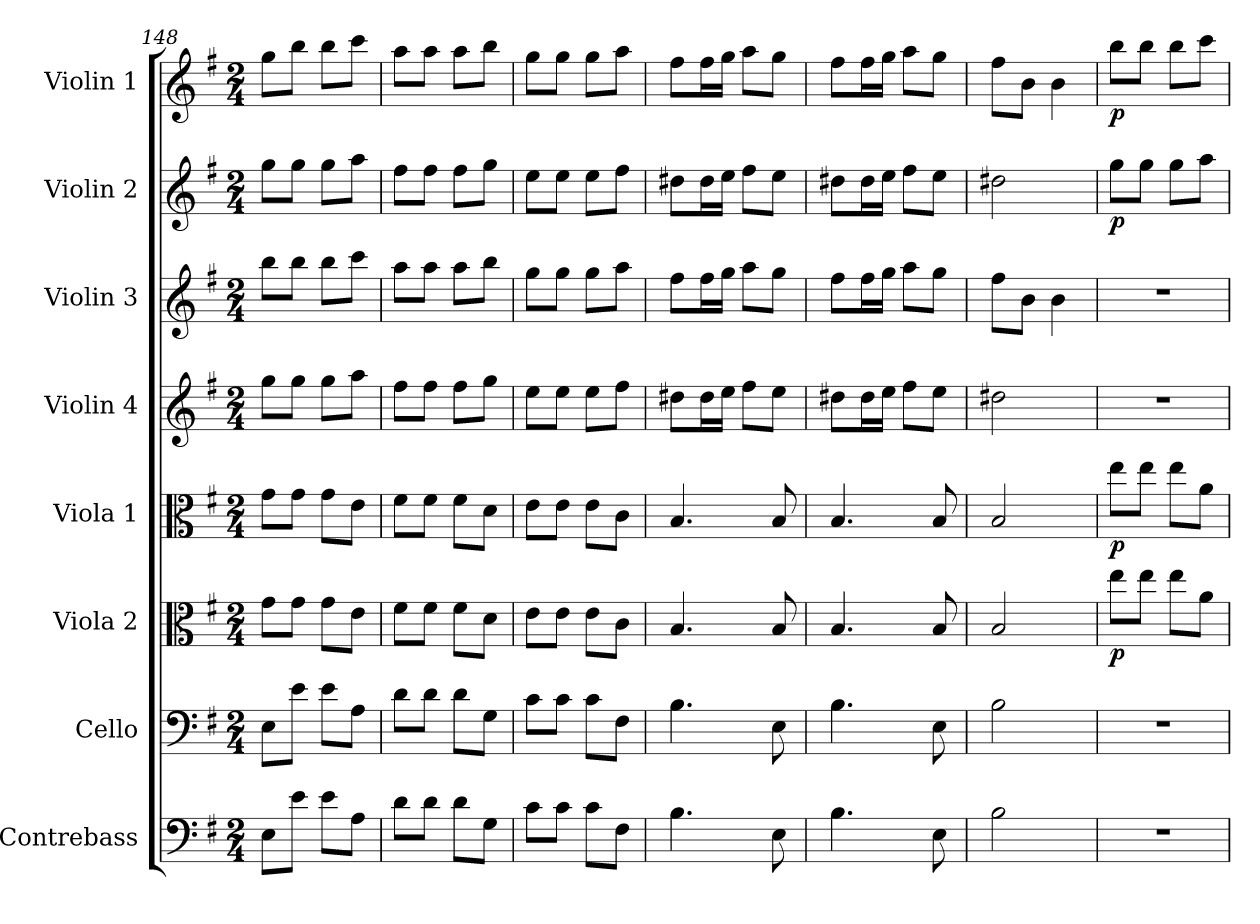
**kern	**kern	**kern	**dynam	**kern	**dynam	**kern	**kern	**kern	**dynam	**kern	**dynam
*part8	*part7	*part6	*part6	*part5	*part5	*part4	*part3	*part2	*part2	*part1	*part1
*staff8	*staff7	*staff6	*staff6	*staff5	*staff5	*staff4	*staff3	*staff2	*staff2	*staff1	*staff1
*I"Contrebass	*I"Cello	*I"Viola 2	*	*I"Viola 1	*	*I"Violin 4	*I"Violin 3	*I"Violin 2	*	*I"Violin 1	*
*I'Cb.	*	*I'Vla. 2	*	*I'Vla. 1	*	*I'Vln. 4	*I'Vln. 3	*I'Vln. 2	*	*I'Vln. 1	*
*clefF4	*clefF4	*clefC3	*	*clefC3	*	*clefG2	*clefG2	*clefG2	*	*clefG2	*
*ITrd7c12	*	*	*	*	*	*	*	*	*	*	*
*k[f#]	*k[f#]	*k[f#]	*	*k[f#]	*	*k[f#]	*k[f#]	*k[f#]	*	*k[f#]	*
*M2/4	*M2/4	*M2/4	*	*M2/4	*	*M2/4	*M2/4	*M2/4	*	*M2/4	*
=148	=148	=148	=148	=148	=148	=148	=148	=148	=148	=148	=148
8EE\L	8E\L	8g\L	.	8g\L	.	8gg\L	8bb\L	8gg\L	.	8gg\L	.
8E\J	8e\J	8g\J	.	8g\J	.	8gg\J	8bb\J	8gg\J	.	8bb\J	.
8E\L	8e\L	8g\L	.	8g\L	.	8gg\L	8bb\L	8gg\L	.	8bb\L	.
8AA\J	8A\J	8e\J	.	8e\J	.	8aa\J	8ccc\J	8aa\J	.	8ccc\J	.
=149	=149	=149	=149	=149	=149	=149	=149	=149	=149	=149	=149
8D\L	8d\L	8f#\L	.	8f#\L	.	8ff#\L	8aa\L	8ff#\L	.	8aa\L	.
8D\J	8d\J	8f#\J	.	8f#\J	.	8ff#\J	8aa\J	8ff#\J	.	8aa\J	.
8D\L	8d\L	8f#\L	.	8f#\L	.	8ff#\L	8aa\L	8ff#\L	.	8aa\L	.
8GG\J	8G\J	8d\J	.	8d\J	.	8gg\J	8bb\J	8gg\J	.	8bb\J	.
=150	=150	=150	=150	=150	=150	=150	=150	=150	=150	=150	=150
8C\L	8c\L	8e\L	.	8e\L	.	8ee\L	8gg\L	8ee\L	.	8gg\L	.
8C\J	8c\J	8e\J	.	8e\J	.	8ee\J	8gg\J	8ee\J	.	8gg\J	.
8C\L	8c\L	8e\L	.	8e\L	.	8ee\L	8gg\L	8ee\L	.	8gg\L	.
8FF#\J	8F#\J	8c\J	.	8c\J	.	8ff#\J	8aa\J	8ff#\J	.	8aa\J	.
=151	=151	=151	=151	=151	=151	=151	=151	=151	=151	=151	=151
4.BB\	4.B\	4.B/	.	4.B/	.	8dd#X\L	8ff#\L	8dd#X\L	.	8ff#\L	.
.	.	.	.	.	.	16dd#\L	16ff#\L	16dd#\L	.	16ff#\L	.
.	.	.	.	.	.	16ee\JJ	16gg\JJ	16ee\JJ	.	16gg\JJ	.
.	.	.	.	.	.	8ff#\L	8aa\L	8ff#\L	.	8aa\L	.
8EE\	8E\	8B/	.	8B/	.	8ee\J	8gg\J	8ee\J	.	8gg\J	.
=152	=152	=152	=152	=152	=152	=152	=152	=152	=152	=152	=152
4.BB\	4.B\	4.B/	.	4.B/	.	8dd#X\L	8ff#\L	8dd#X\L	.	8ff#\L	.
.	.	.	.	.	.	16dd#\L	16ff#\L	16dd#\L	.	16ff#\L	.
.	.	.	.	.	.	16ee\JJ	16gg\JJ	16ee\JJ	.	16gg\JJ	.
.	.	.	.	.	.	8ff#\L	8aa\L	8ff#\L	.	8aa\L	.
8EE\	8E\	8B/	.	8B/	.	8ee\J	8gg\J	8ee\J	.	8gg\J	.
=153	=153	=153	=153	=153	=153	=153	=153	=153	=153	=153	=153
2BB\	2B\	2B/	.	2B/	.	2dd#X\	8ff#\L	2dd#X\	.	8ff#\L	.
.	.	.	.	.	.	.	8b\J	.	.	8b\J	.
.	.	.	.	.	.	.	4b\	.	.	4b\	.
!!LO:PB:g=z
=154	=154	=154	=154	=154	=154	=154	=154	=154	=154	=154	=154
!	!	!	!LO:DY:b	!	!LO:DY:b	!	!	!	!LO:DY:b	!	!LO:DY:b
2r	2r	8ee\L	p	8ee\L	p	2r	2r	8gg\L	p	8bb\L	p
.	.	8ee\J	.	8ee\J	.	.	.	8gg\J	.	8bb\J	.
.	.	8ee\L	.	8ee\L	.	.	.	8gg\L	.	8bb\L	.
.	.	8a\J	.	8a\J	.	.	.	8aa\J	.	8ccc\J	.
=	=	=	=	=	=	=	=	=	=	=	=
*-	*-	*-	*-	*-	*-	*-	*-	*-	*-	*-	*-
